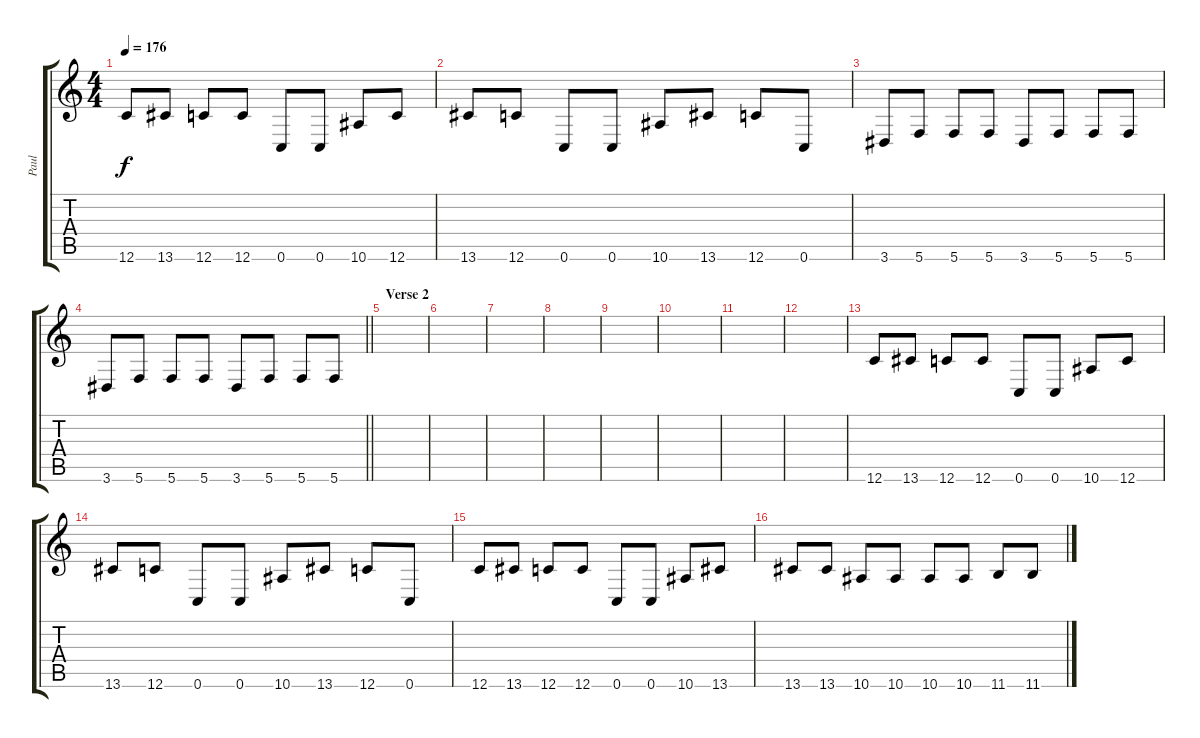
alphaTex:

\track ("Paul" "Paul") {instrument distortionguitar}
\staff {score tabs}
\tuning (D4 A3 F3 C3 G2 C2) {hide}
\ts (4 4)
\tempo 176
\clef g2
\ks c
12.6.8{dy f} 13.6.8 12.6.8 12.6.8 0.6.8 0.6.8 10.6.8 12.6.8 |
13.6.8 12.6.8 0.6.8 0.6.8 10.6.8 13.6.8 12.6.8 0.6.8 |
3.6.8 5.6.8 5.6.8 5.6.8 3.6.8 5.6.8 5.6.8 5.6.8 |
\barLineRight lightlight
3.6.8 5.6.8 5.6.8 5.6.8 3.6.8 5.6.8 5.6.8 5.6.8 |
\section ("" "Verse 2")
|
|
|
|
|
|
|
|
12.6.8 13.6.8 12.6.8 12.6.8 0.6.8 0.6.8 10.6.8 12.6.8 |
13.6.8 12.6.8 0.6.8 0.6.8 10.6.8 13.6.8 12.6.8 0.6.8 |
12.6.8 13.6.8 12.6.8 12.6.8 0.6.8 0.6.8 10.6.8 13.6.8 |
13.6.8 13.6.8 10.6.8 10.6.8 10.6.8 10.6.8 11.6.8 11.6.8
